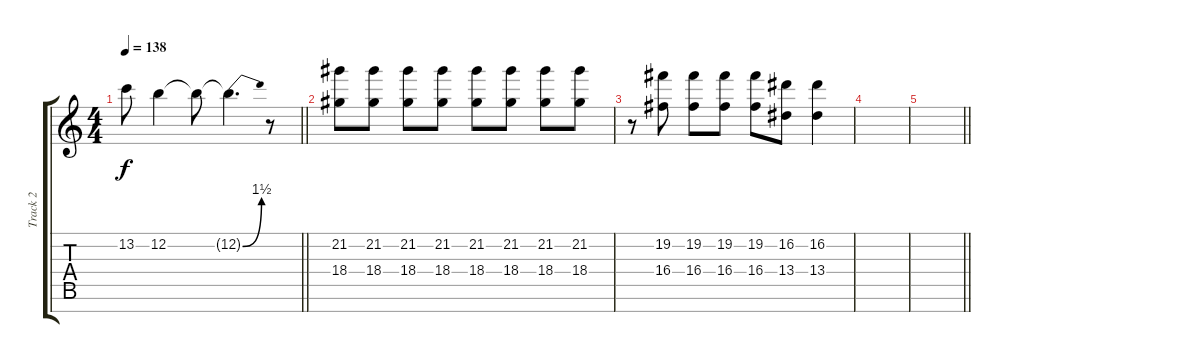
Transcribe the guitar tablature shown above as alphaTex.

\track ("Track 2" "Track 2") {instrument overdrivenguitar}
\staff {score tabs}
\tuning (E4 B3 G3 D3 A2 E2 B1) {hide}
\ts (4 4)
\tempo 138
\clef g2
\barLineRight lightlight
\ks c
13.2{t}.8{dy f} 12.2.4 12.2{t}.8 12.2{be (bend 0 0 60 6) t}.4{d} r.8 |
(21.2 18.4).8 (21.2 18.4).8 (21.2 18.4).8 (21.2 18.4).8 (21.2 18.4).8 (21.2 18.4).8 (21.2 18.4).8 (21.2 18.4).8 |
r.8 (19.2 16.4).8 (19.2 16.4).8 (19.2 16.4).8 (19.2 16.4).8 (16.2 13.4).8 (16.2 13.4).4 |
|
\barLineRight lightlight
